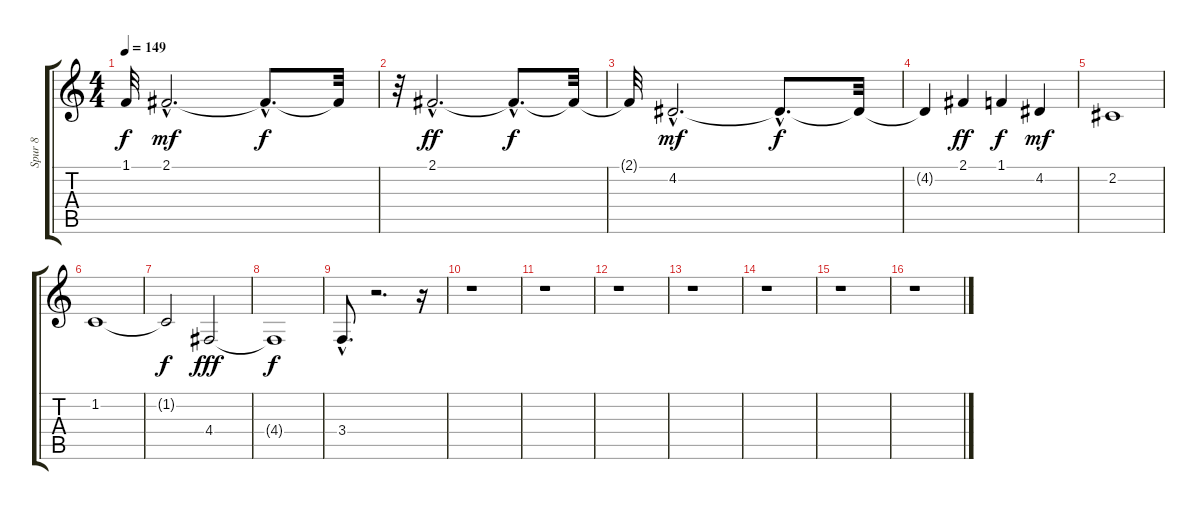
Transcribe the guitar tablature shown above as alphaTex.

\track ("Spur 8" "Spur 8") {instrument frenchhorn}
\staff {score tabs}
\tuning (E4 B3 G3 D3 A2 E2) {hide}
\ts (4 4)
\tempo 149
\clef g2
\ks c
1.1{t}.32{dy f} 2.1{hac}.2{d dy mf} 2.1{hac t}.8{d dy f} 2.1{t}.32 |
r.32 2.1{hac}.2{d dy ff} 2.1{hac t}.8{d dy f} 2.1{t}.32 |
2.1{t}.32 4.2{hac}.2{d dy mf} 4.2{hac t}.8{d dy f} 4.2{t}.32 |
4.2{t}.4 2.1.4{dy ff} 1.1.4{dy f} 4.2.4{dy mf} |
2.2.1 |
1.2.1 |
1.2{t}.2{dy f} 4.4.2{dy fff} |
4.4{t}.1{dy f} |
3.4{hac}.8{d} r.2{d} r.16 |
r.1 |
r.1 |
r.1 |
r.1 |
r.1 |
r.1 |
r.1
